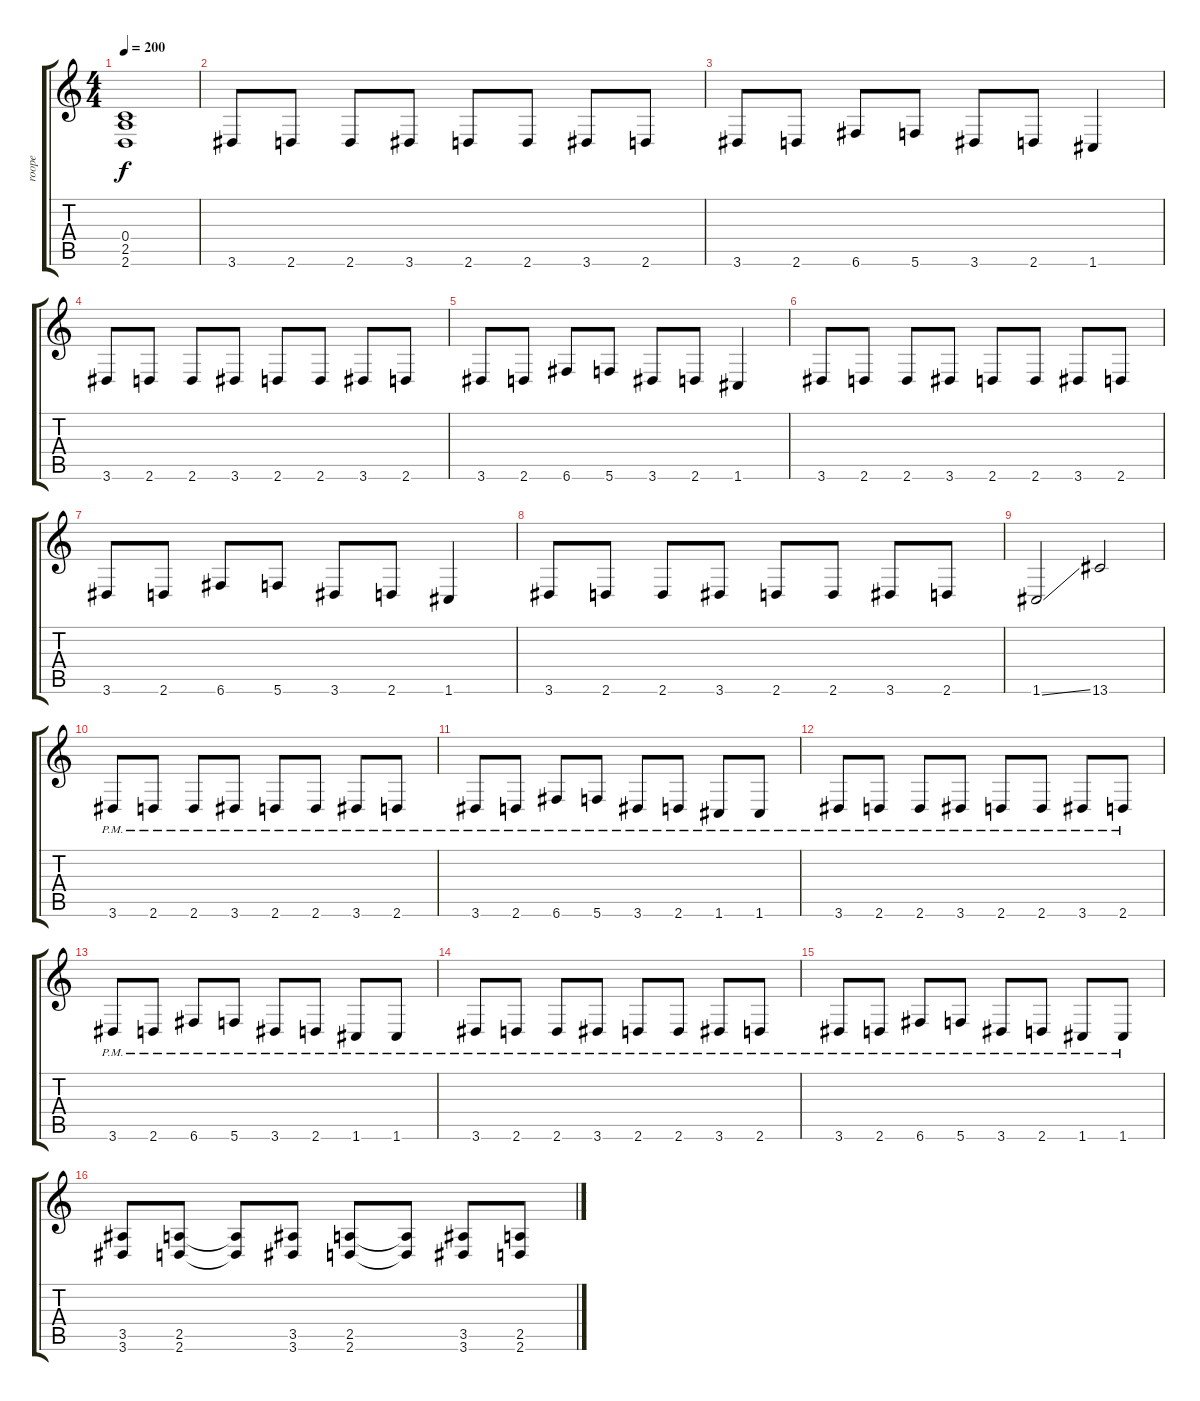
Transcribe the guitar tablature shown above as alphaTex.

\track ("roope" "roope") {instrument distortionguitar}
\staff {score tabs}
\tuning (D4 A3 F3 C3 G2 C2) {hide}
\ts (4 4)
\tempo 200
\clef g2
\ks c
(0.4 2.5{t} 2.6{t}).1{dy f} |
3.6.8 2.6.8 2.6.8 3.6.8 2.6.8 2.6.8 3.6.8 2.6.8 |
3.6.8 2.6.8 6.6.8 5.6.8 3.6.8 2.6.8 1.6.4 |
3.6.8 2.6.8 2.6.8 3.6.8 2.6.8 2.6.8 3.6.8 2.6.8 |
3.6.8 2.6.8 6.6.8 5.6.8 3.6.8 2.6.8 1.6.4 |
3.6.8 2.6.8 2.6.8 3.6.8 2.6.8 2.6.8 3.6.8 2.6.8 |
3.6.8 2.6.8 6.6.8 5.6.8 3.6.8 2.6.8 1.6.4 |
3.6.8 2.6.8 2.6.8 3.6.8 2.6.8 2.6.8 3.6.8 2.6.8 |
1.6{ss}.2 13.6.2 |
3.6{pm}.8 2.6{pm}.8 2.6{pm}.8 3.6{pm}.8 2.6{pm}.8 2.6{pm}.8 3.6{pm}.8 2.6{pm}.8 |
3.6{pm}.8 2.6{pm}.8 6.6{pm}.8 5.6{pm}.8 3.6{pm}.8 2.6{pm}.8 1.6{pm}.8 1.6{pm}.8 |
3.6{pm}.8 2.6{pm}.8 2.6{pm}.8 3.6{pm}.8 2.6{pm}.8 2.6{pm}.8 3.6{pm}.8 2.6{pm}.8 |
3.6{pm}.8 2.6{pm}.8 6.6{pm}.8 5.6{pm}.8 3.6{pm}.8 2.6{pm}.8 1.6{pm}.8 1.6{pm}.8 |
3.6{pm}.8 2.6{pm}.8 2.6{pm}.8 3.6{pm}.8 2.6{pm}.8 2.6{pm}.8 3.6{pm}.8 2.6{pm}.8 |
3.6{pm}.8 2.6{pm}.8 6.6{pm}.8 5.6{pm}.8 3.6{pm}.8 2.6{pm}.8 1.6{pm}.8 1.6{pm}.8 |
(3.5 3.6).8 (2.5 2.6).8 (2.5{t} 2.6{t}).8 (3.5 3.6).8 (2.5 2.6).8 (2.5{t} 2.6{t}).8 (3.5 3.6).8 (2.5 2.6).8
